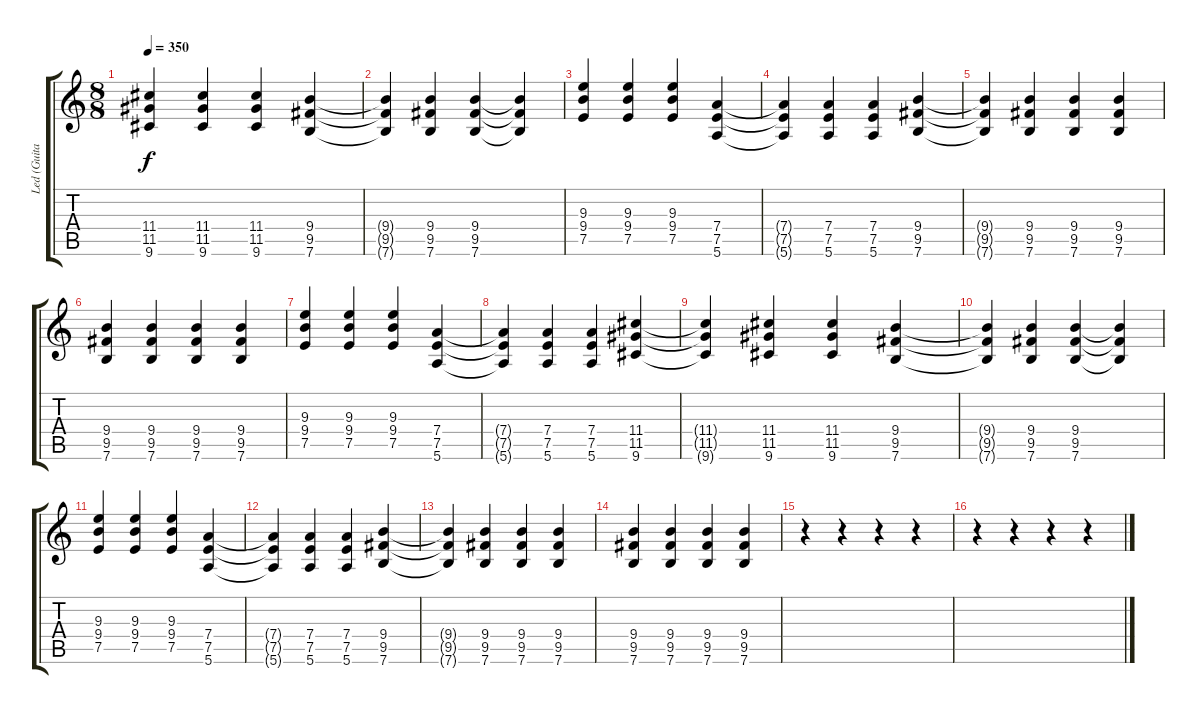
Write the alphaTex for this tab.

\track ("Led (Guitar 2)" "Led (Guita") {solo instrument overdrivenguitar}
\staff {score tabs}
\tuning (E4 B3 G3 D3 A2 E2) {hide}
\ts (8 8)
\tempo 350
\clef g2
\ks c
(11.4{t} 11.5{t} 9.6{t}).4{dy f} (11.4 11.5 9.6).4 (11.4 11.5 9.6).4 (9.4 9.5 7.6).4 |
(9.4{t} 9.5{t} 7.6{t}).4 (9.4 9.5 7.6).4 (9.4 9.5 7.6).4 (9.4{t} 9.5{t} 7.6{t}).4 |
(9.3 9.4 7.5).4 (9.3 9.4 7.5).4 (9.3 9.4 7.5).4 (7.4 7.5 5.6).4 |
(7.4{t} 7.5{t} 5.6{t}).4 (7.4 7.5 5.6).4 (7.4 7.5 5.6).4 (9.4 9.5 7.6).4 |
(9.4{t} 9.5{t} 7.6{t}).4 (9.4 9.5 7.6).4 (9.4 9.5 7.6).4 (9.4 9.5 7.6).4 |
(9.4 9.5 7.6).4 (9.4 9.5 7.6).4 (9.4 9.5 7.6).4 (9.4 9.5 7.6).4 |
(9.3 9.4 7.5).4 (9.3 9.4 7.5).4 (9.3 9.4 7.5).4 (7.4 7.5 5.6).4 |
(7.4{t} 7.5{t} 5.6{t}).4 (7.4 7.5 5.6).4 (7.4 7.5 5.6).4 (11.4 11.5 9.6).4 |
(11.4{t} 11.5{t} 9.6{t}).4 (11.4 11.5 9.6).4 (11.4 11.5 9.6).4 (9.4 9.5 7.6).4 |
(9.4{t} 9.5{t} 7.6{t}).4 (9.4 9.5 7.6).4 (9.4 9.5 7.6).4 (9.4{t} 9.5{t} 7.6{t}).4 |
(9.3 9.4 7.5).4 (9.3 9.4 7.5).4 (9.3 9.4 7.5).4 (7.4 7.5 5.6).4 |
(7.4{t} 7.5{t} 5.6{t}).4 (7.4 7.5 5.6).4 (7.4 7.5 5.6).4 (9.4 9.5 7.6).4 |
(9.4{t} 9.5{t} 7.6{t}).4 (9.4 9.5 7.6).4 (9.4 9.5 7.6).4 (9.4 9.5 7.6).4 |
(9.4 9.5 7.6).4 (9.4 9.5 7.6).4 (9.4 9.5 7.6).4 (9.4 9.5 7.6).4 |
r.4 r.4 r.4 r.4 |
r.4 r.4 r.4 r.4
